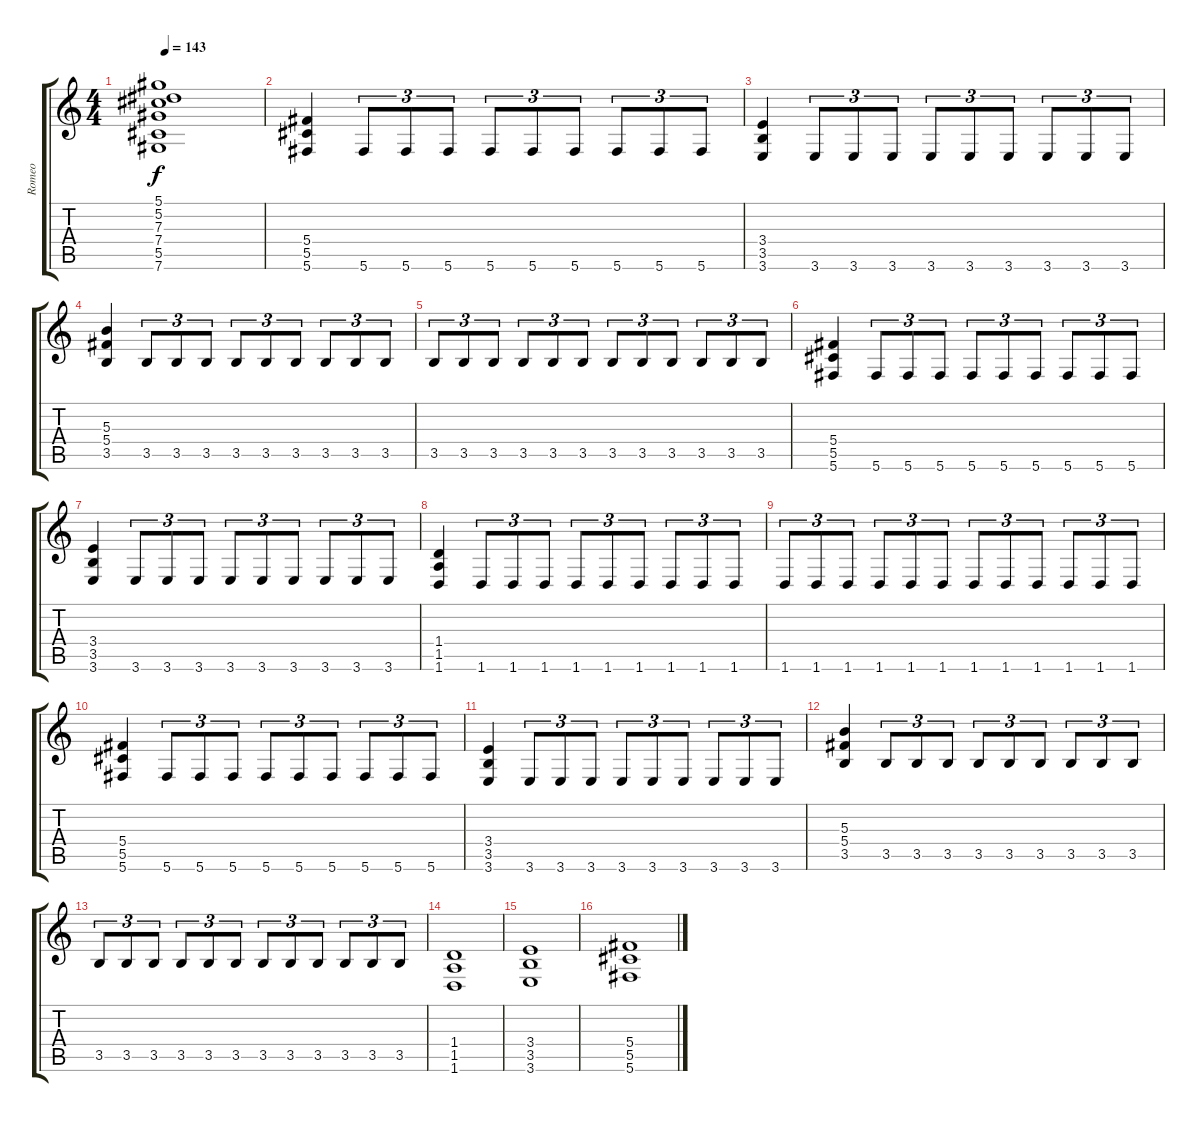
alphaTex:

\track ("Romeo" "Romeo") {instrument distortionguitar}
\staff {score tabs}
\tuning (Eb4 Bb3 Gb3 Db3 Ab2 Db2) {hide}
\ts (4 4)
\tempo 143
\clef g2
\ks c
(5.1{t} 5.2{t} 7.3{t} 7.4{t} 5.5{t} 7.6{t}).1{dy f} |
(5.4 5.5 5.6).4 5.6.8{tu (3 2)} 5.6.8{tu (3 2)} 5.6.8{tu (3 2)} 5.6.8{tu (3 2)} 5.6.8{tu (3 2)} 5.6.8{tu (3 2)} 5.6.8{tu (3 2)} 5.6.8{tu (3 2)} 5.6.8{tu (3 2)} |
(3.4 3.5 3.6).4 3.6.8{tu (3 2)} 3.6.8{tu (3 2)} 3.6.8{tu (3 2)} 3.6.8{tu (3 2)} 3.6.8{tu (3 2)} 3.6.8{tu (3 2)} 3.6.8{tu (3 2)} 3.6.8{tu (3 2)} 3.6.8{tu (3 2)} |
(5.3 5.4 3.5).4 3.5.8{tu (3 2)} 3.5.8{tu (3 2)} 3.5.8{tu (3 2)} 3.5.8{tu (3 2)} 3.5.8{tu (3 2)} 3.5.8{tu (3 2)} 3.5.8{tu (3 2)} 3.5.8{tu (3 2)} 3.5.8{tu (3 2)} |
3.5.8{tu (3 2)} 3.5.8{tu (3 2)} 3.5.8{tu (3 2)} 3.5.8{tu (3 2)} 3.5.8{tu (3 2)} 3.5.8{tu (3 2)} 3.5.8{tu (3 2)} 3.5.8{tu (3 2)} 3.5.8{tu (3 2)} 3.5.8{tu (3 2)} 3.5.8{tu (3 2)} 3.5.8{tu (3 2)} |
(5.4 5.5 5.6).4 5.6.8{tu (3 2)} 5.6.8{tu (3 2)} 5.6.8{tu (3 2)} 5.6.8{tu (3 2)} 5.6.8{tu (3 2)} 5.6.8{tu (3 2)} 5.6.8{tu (3 2)} 5.6.8{tu (3 2)} 5.6.8{tu (3 2)} |
(3.4 3.5 3.6).4 3.6.8{tu (3 2)} 3.6.8{tu (3 2)} 3.6.8{tu (3 2)} 3.6.8{tu (3 2)} 3.6.8{tu (3 2)} 3.6.8{tu (3 2)} 3.6.8{tu (3 2)} 3.6.8{tu (3 2)} 3.6.8{tu (3 2)} |
(1.4 1.5 1.6).4 1.6.8{tu (3 2)} 1.6.8{tu (3 2)} 1.6.8{tu (3 2)} 1.6.8{tu (3 2)} 1.6.8{tu (3 2)} 1.6.8{tu (3 2)} 1.6.8{tu (3 2)} 1.6.8{tu (3 2)} 1.6.8{tu (3 2)} |
1.6.8{tu (3 2)} 1.6.8{tu (3 2)} 1.6.8{tu (3 2)} 1.6.8{tu (3 2)} 1.6.8{tu (3 2)} 1.6.8{tu (3 2)} 1.6.8{tu (3 2)} 1.6.8{tu (3 2)} 1.6.8{tu (3 2)} 1.6.8{tu (3 2)} 1.6.8{tu (3 2)} 1.6.8{tu (3 2)} |
(5.4 5.5 5.6).4 5.6.8{tu (3 2)} 5.6.8{tu (3 2)} 5.6.8{tu (3 2)} 5.6.8{tu (3 2)} 5.6.8{tu (3 2)} 5.6.8{tu (3 2)} 5.6.8{tu (3 2)} 5.6.8{tu (3 2)} 5.6.8{tu (3 2)} |
(3.4 3.5 3.6).4 3.6.8{tu (3 2)} 3.6.8{tu (3 2)} 3.6.8{tu (3 2)} 3.6.8{tu (3 2)} 3.6.8{tu (3 2)} 3.6.8{tu (3 2)} 3.6.8{tu (3 2)} 3.6.8{tu (3 2)} 3.6.8{tu (3 2)} |
(5.3 5.4 3.5).4 3.5.8{tu (3 2)} 3.5.8{tu (3 2)} 3.5.8{tu (3 2)} 3.5.8{tu (3 2)} 3.5.8{tu (3 2)} 3.5.8{tu (3 2)} 3.5.8{tu (3 2)} 3.5.8{tu (3 2)} 3.5.8{tu (3 2)} |
3.5.8{tu (3 2)} 3.5.8{tu (3 2)} 3.5.8{tu (3 2)} 3.5.8{tu (3 2)} 3.5.8{tu (3 2)} 3.5.8{tu (3 2)} 3.5.8{tu (3 2)} 3.5.8{tu (3 2)} 3.5.8{tu (3 2)} 3.5.8{tu (3 2)} 3.5.8{tu (3 2)} 3.5.8{tu (3 2)} |
(1.4 1.5 1.6).1 |
(3.4 3.5 3.6).1 |
(5.4 5.5 5.6).1
